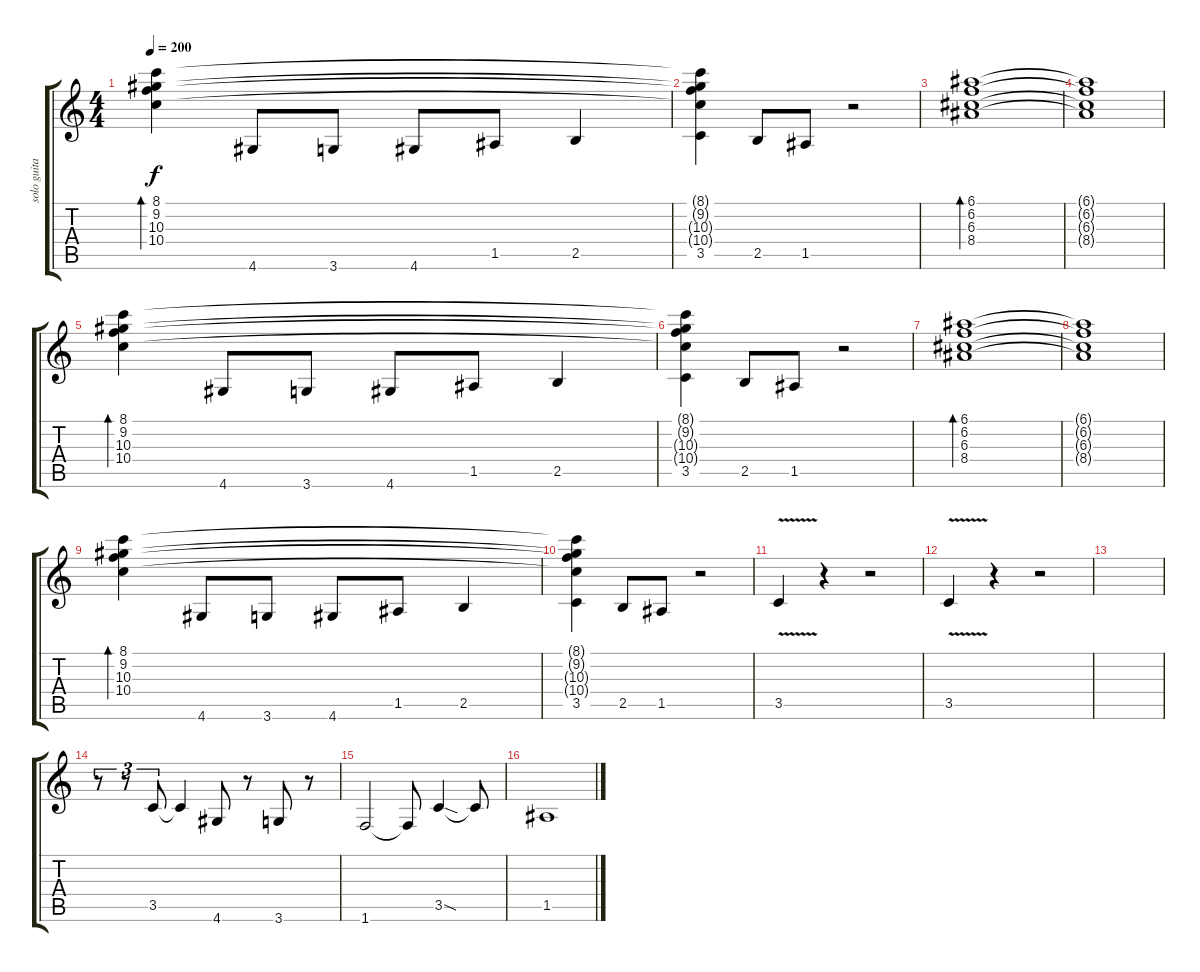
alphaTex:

\track ("solo guitar" "solo guita") {instrument electricguitarclean}
\staff {score tabs}
\tuning (E4 B3 G3 D3 A2 E2) {hide}
\ts (4 4)
\tempo 200
\clef g2
\ks c
(8.1 9.2 10.3 10.4).4{bd 240 dy f} 4.6.8 3.6.8 4.6.8 1.5.8 2.5.4 |
(8.1{t} 9.2{t} 10.3{t} 10.4{t} 3.5).4 2.5.8 1.5.8 r.2 |
(6.1 6.2 6.3 8.4).1{bd 240} |
(6.1{t} 6.2{t} 6.3{t} 8.4{t}).1 |
(8.1 9.2 10.3 10.4).4{bd 240} 4.6.8 3.6.8 4.6.8 1.5.8 2.5.4 |
(8.1{t} 9.2{t} 10.3{t} 10.4{t} 3.5).4 2.5.8 1.5.8 r.2 |
(6.1 6.2 6.3 8.4).1{bd 240} |
(6.1{t} 6.2{t} 6.3{t} 8.4{t}).1 |
(8.1 9.2 10.3 10.4).4{bd 240} 4.6.8 3.6.8 4.6.8 1.5.8 2.5.4 |
(8.1{t} 9.2{t} 10.3{t} 10.4{t} 3.5).4 2.5.8 1.5.8 r.2 |
3.5{v}.4 r.4 r.2 |
3.5{v}.4 r.4 r.2 |
|
r.8{tu (3 2)} r.8{tu (3 2)} 3.5.8{tu (3 2)} 3.5{t}.4 4.6.8 r.8 3.6.8 r.8 |
1.6.2 1.6{t}.8 3.5{sod}.4 3.5{t}.8 |
1.5.1
